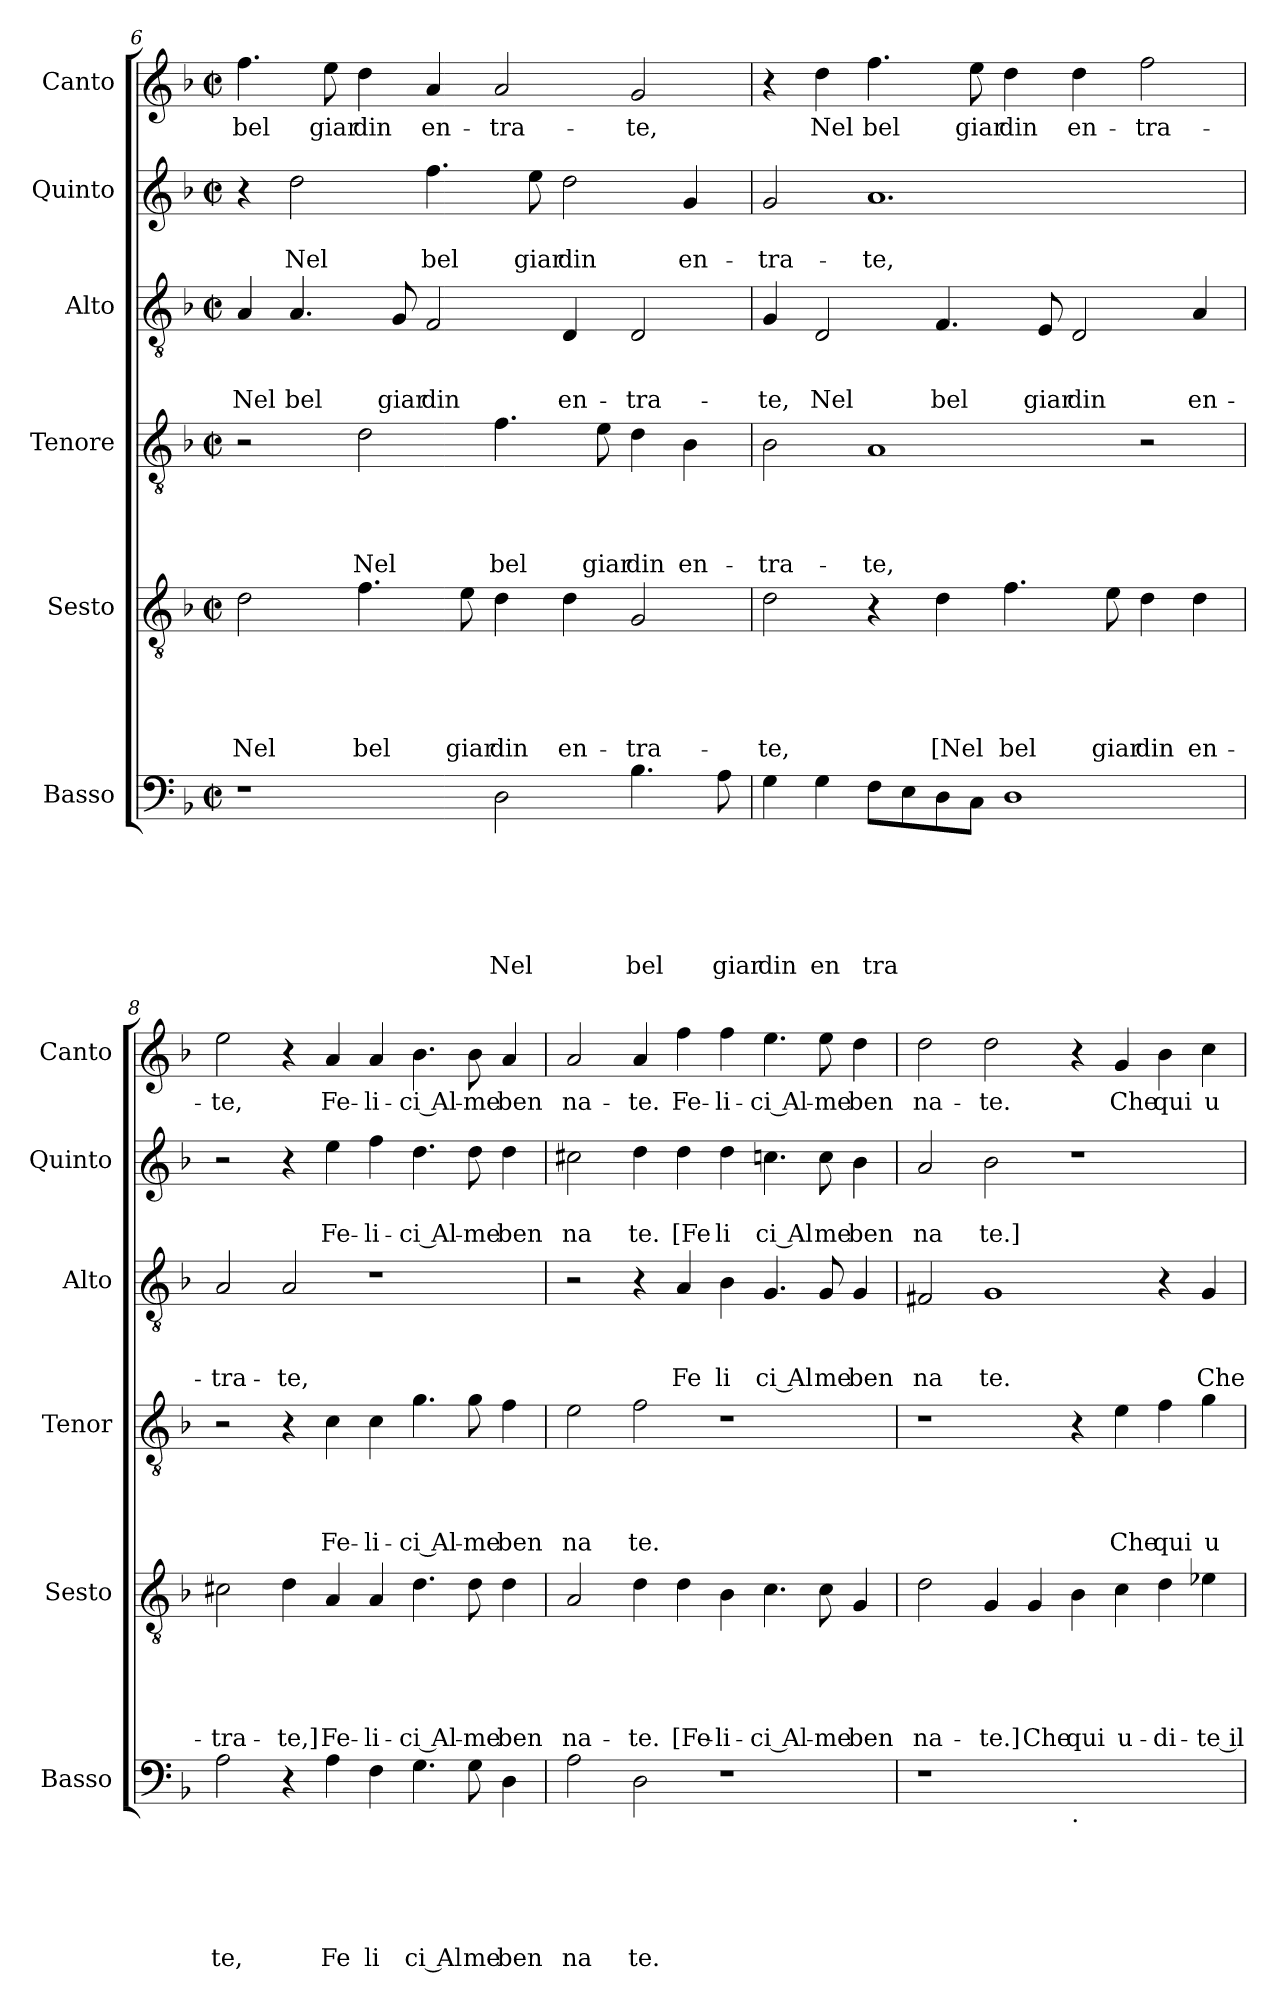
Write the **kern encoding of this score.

**kern	**text	**text	**text	**text	**text	**text	**kern	**text	**text	**text	**text	**text	**kern	**text	**text	**text	**text	**kern	**text	**text	**text	**kern	**text	**text	**kern	**text
*part6	*part6	*part6	*part6	*part6	*part6	*part6	*part5	*part5	*part5	*part5	*part5	*part5	*part4	*part4	*part4	*part4	*part4	*part3	*part3	*part3	*part3	*part2	*part2	*part2	*part1	*part1
*staff6	*staff6	*staff6	*staff6	*staff6	*staff6	*staff6	*staff5	*staff5	*staff5	*staff5	*staff5	*staff5	*staff4	*staff4	*staff4	*staff4	*staff4	*staff3	*staff3	*staff3	*staff3	*staff2	*staff2	*staff2	*staff1	*staff1
*I"Basso	*	*	*	*	*	*	*I"Sesto	*	*	*	*	*	*I"Tenore	*	*	*	*	*I"Alto	*	*	*	*I"Quinto	*	*	*I"Canto	*
*I'Basso	*	*	*	*	*	*	*I'Sesto	*	*	*	*	*	*I'Tenor	*	*	*	*	*I'Alto	*	*	*	*I'Quinto	*	*	*I'Canto	*
!!LO:LB:g=z
*clefF4	*	*	*	*	*	*	*clefGv2	*	*	*	*	*	*clefGv2	*	*	*	*	*clefGv2	*	*	*	*clefG2	*	*	*clefG2	*
*k[b-]	*	*	*	*	*	*	*k[b-]	*	*	*	*	*	*k[b-]	*	*	*	*	*k[b-]	*	*	*	*k[b-]	*	*	*k[b-]	*
*F:	*	*	*	*	*	*	*F:	*	*	*	*	*	*F:	*	*	*	*	*F:	*	*	*	*F:	*	*	*F:	*
*M2/2	*	*	*	*	*	*	*M2/2	*	*	*	*	*	*M2/2	*	*	*	*	*M2/2	*	*	*	*M2/2	*	*	*M2/2	*
*met(c|)	*	*	*	*	*	*	*met(c|)	*	*	*	*	*	*met(c|)	*	*	*	*	*met(c|)	*	*	*	*met(c|)	*	*	*met(c|)	*
=6	=6	=6	=6	=6	=6	=6	=6	=6	=6	=6	=6	=6	=6	=6	=6	=6	=6	=6	=6	=6	=6	=6	=6	=6	=6	=6
!	!	!	!	!	!	!	!	!	!	!	!	!LO:LY:b	!	!	!	!	!	!	!	!	!LO:LY:b	!	!	!	!	!LO:LY:b
1r	.	.	.	.	.	.	2d\	.	.	.	.	Nel	2r	.	.	.	.	4A/	.	.	Nel	4r	.	.	4.ff\	bel
!	!	!	!	!	!	!	!	!	!	!	!	!	!	!	!	!	!	!	!	!	!LO:LY:b	!	!	!LO:LY:b	!	!
.	.	.	.	.	.	.	.	.	.	.	.	.	.	.	.	.	.	4.A/	.	.	bel	2dd\	.	Nel	.	.
!	!	!	!	!	!	!	!	!	!	!	!	!	!	!	!	!	!	!	!	!	!	!	!	!	!	!LO:LY:b
.	.	.	.	.	.	.	.	.	.	.	.	.	.	.	.	.	.	.	.	.	.	.	.	.	8ee\	giar
!	!	!	!	!	!	!	!	!	!	!	!	!LO:LY:b	!	!	!	!	!LO:LY:b	!	!	!	!	!	!	!	!	!LO:LY:b
.	.	.	.	.	.	.	4.f\	.	.	.	.	bel	2d\	.	.	.	Nel	.	.	.	.	.	.	.	4dd\	din
!	!	!	!	!	!	!	!	!	!	!	!	!	!	!	!	!	!	!	!	!	!LO:LY:b	!	!	!	!	!
.	.	.	.	.	.	.	.	.	.	.	.	.	.	.	.	.	.	8G/	.	.	giar	.	.	.	.	.
!	!	!	!	!	!	!	!	!	!	!	!	!	!	!	!	!	!	!	!	!	!LO:LY:b	!	!	!LO:LY:b	!	!LO:LY:b
.	.	.	.	.	.	.	.	.	.	.	.	.	.	.	.	.	.	2F/	.	.	din	4.ff\	.	bel	4a/	en-
!	!	!	!	!	!	!	!	!	!	!	!	!LO:LY:b	!	!	!	!	!	!	!	!	!	!	!	!	!	!
.	.	.	.	.	.	.	8e\	.	.	.	.	giar	.	.	.	.	.	.	.	.	.	.	.	.	.	.
!	!	!	!	!	!	!LO:LY:b	!	!	!	!	!	!LO:LY:b	!	!	!	!	!LO:LY:b	!	!	!	!	!	!	!	!	!LO:LY:b
2D\	.	.	.	.	.	Nel	4d\	.	.	.	.	din	4.f\	.	.	.	bel	.	.	.	.	.	.	.	2a/	-tra-
!	!	!	!	!	!	!	!	!	!	!	!	!	!	!	!	!	!	!	!	!	!	!	!	!LO:LY:b	!	!
.	.	.	.	.	.	.	.	.	.	.	.	.	.	.	.	.	.	.	.	.	.	8ee\	.	giar	.	.
!	!	!	!	!	!	!	!	!	!	!	!	!LO:LY:b	!	!	!	!	!	!	!	!	!LO:LY:b	!	!	!LO:LY:b	!	!
.	.	.	.	.	.	.	4d\	.	.	.	.	en-	.	.	.	.	.	4D/	.	.	en-	2dd\	.	din	.	.
!	!	!	!	!	!	!	!	!	!	!	!	!	!	!	!	!	!LO:LY:b	!	!	!	!	!	!	!	!	!
.	.	.	.	.	.	.	.	.	.	.	.	.	8e\	.	.	.	giar	.	.	.	.	.	.	.	.	.
!	!	!	!	!	!	!LO:LY:b	!	!	!	!	!	!LO:LY:b	!	!	!	!	!LO:LY:b	!	!	!	!LO:LY:b	!	!	!	!	!LO:LY:b
4.B-\	.	.	.	.	.	bel	2G/	.	.	.	.	-tra-	4d\	.	.	.	din	2D/	.	.	-tra-	.	.	.	2g/	-te,
!	!	!	!	!	!	!	!	!	!	!	!	!	!	!	!	!	!LO:LY:b	!	!	!	!	!	!	!LO:LY:b	!	!
.	.	.	.	.	.	.	.	.	.	.	.	.	4B-\	.	.	.	en-	.	.	.	.	4g/	.	en-	.	.
!	!	!	!	!	!	!LO:LY:b	!	!	!	!	!	!	!	!	!	!	!	!	!	!	!	!	!	!	!	!
8A\	.	.	.	.	.	giar	.	.	.	.	.	.	.	.	.	.	.	.	.	.	.	.	.	.	.	.
=7	=7	=7	=7	=7	=7	=7	=7	=7	=7	=7	=7	=7	=7	=7	=7	=7	=7	=7	=7	=7	=7	=7	=7	=7	=7	=7
!	!	!	!	!	!	!LO:LY:b	!	!	!	!	!	!LO:LY:b	!	!	!	!	!LO:LY:b	!	!	!	!LO:LY:b	!	!	!LO:LY:b	!	!
4G\	.	.	.	.	.	din	2d\	.	.	.	.	-te,	2B-\	.	.	.	-tra-	4G/	.	.	-te,	2g/	.	-tra-	4r	.
!	!	!	!	!	!	!LO:LY:b	!	!	!	!	!	!	!	!	!	!	!	!	!	!	!LO:LY:b	!	!	!	!	!LO:LY:b
4G\	.	.	.	.	.	en	.	.	.	.	.	.	.	.	.	.	.	2D/	.	.	Nel	.	.	.	4dd\	Nel
!	!	!	!	!	!	!LO:LY:b	!	!	!	!	!	!	!	!	!	!	!LO:LY:b	!	!	!	!	!	!	!LO:LY:b	!	!LO:LY:b
8F\L	.	.	.	.	.	tra	4r	.	.	.	.	.	1A	.	.	.	-te,	.	.	.	.	1.a	.	-te,	4.ff\	bel
8E\	.	.	.	.	.	.	.	.	.	.	.	.	.	.	.	.	.	.	.	.	.	.	.	.	.	.
!	!	!	!	!	!	!	!	!	!	!	!	!LO:LY:b	!	!	!	!	!	!	!	!	!LO:LY:b	!	!	!	!	!
8D\	.	.	.	.	.	.	4d\	.	.	.	.	[Nel	.	.	.	.	.	4.F/	.	.	bel	.	.	.	.	.
!	!	!	!	!	!	!	!	!	!	!	!	!	!	!	!	!	!	!	!	!	!	!	!	!	!	!LO:LY:b
8C\J	.	.	.	.	.	.	.	.	.	.	.	.	.	.	.	.	.	.	.	.	.	.	.	.	8ee\	giar
!	!	!	!	!	!	!	!	!	!	!	!	!LO:LY:b	!	!	!	!	!	!	!	!	!	!	!	!	!	!LO:LY:b
1D	.	.	.	.	.	.	4.f\	.	.	.	.	bel	.	.	.	.	.	.	.	.	.	.	.	.	4dd\	din
!	!	!	!	!	!	!	!	!	!	!	!	!	!	!	!	!	!	!	!	!	!LO:LY:b	!	!	!	!	!
.	.	.	.	.	.	.	.	.	.	.	.	.	.	.	.	.	.	8E/	.	.	giar	.	.	.	.	.
!	!	!	!	!	!	!	!	!	!	!	!	!	!	!	!	!	!	!	!	!	!LO:LY:b	!	!	!	!	!LO:LY:b
.	.	.	.	.	.	.	.	.	.	.	.	.	.	.	.	.	.	2D/	.	.	din	.	.	.	4dd\	en-
!	!	!	!	!	!	!	!	!	!	!	!	!LO:LY:b	!	!	!	!	!	!	!	!	!	!	!	!	!	!
.	.	.	.	.	.	.	8e\	.	.	.	.	giar	.	.	.	.	.	.	.	.	.	.	.	.	.	.
!	!	!	!	!	!	!	!	!	!	!	!	!LO:LY:b	!	!	!	!	!	!	!	!	!	!	!	!	!	!LO:LY:b
.	.	.	.	.	.	.	4d\	.	.	.	.	din	2r	.	.	.	.	.	.	.	.	.	.	.	2ff\	-tra-
!	!	!	!	!	!	!	!	!	!	!	!	!LO:LY:b	!	!	!	!	!	!	!	!	!LO:LY:b	!	!	!	!	!
.	.	.	.	.	.	.	4d\	.	.	.	.	en-	.	.	.	.	.	4A/	.	.	en-	.	.	.	.	.
=8	=8	=8	=8	=8	=8	=8	=8	=8	=8	=8	=8	=8	=8	=8	=8	=8	=8	=8	=8	=8	=8	=8	=8	=8	=8	=8
!	!	!	!	!	!	!LO:LY:b	!	!	!	!	!	!LO:LY:b	!	!	!	!	!	!	!	!	!LO:LY:b	!	!	!	!	!LO:LY:b
2A\	.	.	.	.	.	te,	2c#X\	.	.	.	.	-tra-	2r	.	.	.	.	2A/	.	.	-tra-	2r	.	.	2ee\	-te,
!	!	!	!	!	!	!	!	!	!	!	!	!LO:LY:b	!	!	!	!	!	!	!	!	!LO:LY:b	!	!	!	!	!
4r	.	.	.	.	.	.	4d\	.	.	.	.	-te,]	4r	.	.	.	.	2A/	.	.	-te,	4r	.	.	4r	.
!	!	!	!	!	!	!LO:LY:b	!	!	!	!	!	!LO:LY:b	!	!	!	!	!LO:LY:b	!	!	!	!	!	!	!LO:LY:b	!	!LO:LY:b
4A\	.	.	.	.	.	Fe	4A/	.	.	.	.	Fe-	4c\	.	.	.	Fe-	.	.	.	.	4ee\	.	Fe-	4a/	Fe-
!	!	!	!	!	!	!LO:LY:b	!	!	!	!	!	!LO:LY:b	!	!	!	!	!LO:LY:b	!	!	!	!	!	!	!LO:LY:b	!	!LO:LY:b
4F\	.	.	.	.	.	li	4A/	.	.	.	.	-li-	4c\	.	.	.	-li-	1r	.	.	.	4ff\	.	-li-	4a/	-li-
!	!	!	!	!	!	!LO:LY:b:rj	!	!	!	!	!	!LO:LY:b:rj	!	!	!	!	!LO:LY:b:rj	!	!	!	!	!	!	!LO:LY:b:rj	!	!LO:LY:b:rj
4.G\	.	.	.	.	.	ci Al	4.d\	.	.	.	.	-ci Al-	4.g\	.	.	.	-ci Al-	.	.	.	.	(4.dd\	.	-ci Al-	4.b-\	-ci Al-
!	!	!	!	!	!	!LO:LY:b	!	!	!	!	!	!LO:LY:b	!	!	!	!	!LO:LY:b	!	!	!	!	!	!	!LO:LY:b	!	!LO:LY:b
8G\	.	.	.	.	.	me	8d\	.	.	.	.	-me	8g\	.	.	.	-me	.	.	.	.	8dd\	.	-me	8b-\	-me
!	!	!	!	!	!	!LO:LY:b	!	!	!	!	!	!LO:LY:b	!	!	!	!	!LO:LY:b	!	!	!	!	!	!	!LO:LY:b	!	!LO:LY:b
4D\	.	.	.	.	.	ben	4d\	.	.	.	.	ben	4f\	.	.	.	ben	.	.	.	.	4dd\	.	ben	4a/	ben
!!LO:PB:g=z
=9	=9	=9	=9	=9	=9	=9	=9	=9	=9	=9	=9	=9	=9	=9	=9	=9	=9	=9	=9	=9	=9	=9	=9	=9	=9	=9
!	!	!	!	!	!	!LO:LY:b	!	!	!	!	!	!LO:LY:b	!	!	!	!	!LO:LY:b	!	!	!	!	!	!	!LO:LY:b	!	!LO:LY:b
2A\	.	.	.	.	.	na	2A/	.	.	.	.	na-	2e\	.	.	.	na	2r	.	.	.	2cc#X\	.	na	2a/	na-
!	!	!	!	!	!	!LO:LY:b	!	!	!	!	!	!LO:LY:b	!	!	!	!	!LO:LY:b	!	!	!	!	!	!	!LO:LY:b	!	!LO:LY:b
2D\	.	.	.	.	.	te.	4d\	.	.	.	.	-te.	2f\	.	.	.	te.	4r	.	.	.	4dd\	.	te.	4a/	-te.
!	!	!	!	!	!	!	!	!	!	!	!	!LO:LY:b	!	!	!	!	!	!	!	!	!LO:LY:b	!	!	!LO:LY:b	!	!LO:LY:b
.	.	.	.	.	.	.	4d\	.	.	.	.	[Fe-	.	.	.	.	.	4A/	.	.	Fe	4dd\	.	[Fe	4ff\	Fe-
!	!	!	!	!	!	!	!	!	!	!	!	!LO:LY:b	!	!	!	!	!	!	!	!	!LO:LY:b	!	!	!LO:LY:b	!	!LO:LY:b
1r	.	.	.	.	.	.	4B-\	.	.	.	.	-li-	1r	.	.	.	.	4B-\	.	.	li	4dd\	.	li	4ff\	-li-
!	!	!	!	!	!	!	!	!	!	!	!	!LO:LY:b:rj	!	!	!	!	!	!	!	!	!LO:LY:b:rj	!	!	!LO:LY:b:rj	!	!LO:LY:b:rj
.	.	.	.	.	.	.	4.c\	.	.	.	.	-ci Al-	.	.	.	.	.	(4.G/	.	.	ci Al	4.ccn\	.	ci Al	4.ee\	-ci Al-
!	!	!	!	!	!	!	!	!	!	!	!	!LO:LY:b	!	!	!	!	!	!	!	!	!LO:LY:b	!	!	!LO:LY:b	!	!LO:LY:b
.	.	.	.	.	.	.	8c\	.	.	.	.	-me	.	.	.	.	.	8G/	.	.	me	8cc\	.	me	8ee\	-me
!	!	!	!	!	!	!	!	!	!	!	!	!LO:LY:b	!	!	!	!	!	!	!	!	!LO:LY:b	!	!	!LO:LY:b	!	!LO:LY:b
.	.	.	.	.	.	.	4G/	.	.	.	.	ben	.	.	.	.	.	4G/	.	.	ben	4b-\	.	ben	4dd\	ben
=10	=10	=10	=10	=10	=10	=10	=10	=10	=10	=10	=10	=10	=10	=10	=10	=10	=10	=10	=10	=10	=10	=10	=10	=10	=10	=10
!	!	!	!	!	!	!	!	!	!	!	!	!LO:LY:b	!	!	!	!	!	!	!	!	!LO:LY:b	!	!	!LO:LY:b	!	!LO:LY:b
1r	.	.	.	.	.	.	2d\	.	.	.	.	na-	1r	.	.	.	.	2F#X/	.	.	na	2a/	.	na	2dd\	na-
!	!	!	!	!	!	!	!	!	!	!	!	!LO:LY:b	!	!	!	!	!	!	!	!	!LO:LY:b	!	!	!LO:LY:b	!	!LO:LY:b
.	.	.	.	.	.	.	4G/	.	.	.	.	-te.]	.	.	.	.	.	1G	.	.	te.	2b-\	.	te.]	2dd\	-te.
!	!	!	!	!	!	!	!	!	!	!	!	!LO:LY:b	!	!	!	!	!	!	!	!	!	!	!	!	!	!
.	.	.	.	.	.	.	4G/	.	.	.	.	Che	.	.	.	.	.	.	.	.	.	.	.	.	.	.
!LO:TX:b:t=.	!	!	!	!	!	!	!	!	!	!	!	!	!	!	!	!	!	!	!	!	!	!	!	!	!	!
!	!	!	!	!	!	!	!	!	!	!	!	!LO:LY:b	!	!	!	!	!	!	!	!	!	!	!	!	!	!
1ryy	.	.	.	.	.	.	4B-\	.	.	.	.	qui	4r	.	.	.	.	.	.	.	.	1r	.	.	4r	.
!	!	!	!	!	!	!	!	!	!	!	!	!LO:LY:b	!	!	!	!	!LO:LY:b	!	!	!	!	!	!	!	!	!LO:LY:b
.	.	.	.	.	.	.	4c\	.	.	.	.	u-	4e\	.	.	.	Che	.	.	.	.	.	.	.	4g/	Che
!	!	!	!	!	!	!	!	!	!	!	!	!LO:LY:b	!	!	!	!	!LO:LY:b	!	!	!	!	!	!	!	!	!LO:LY:b
.	.	.	.	.	.	.	4d\	.	.	.	.	-di-	4f\	.	.	.	qui	4r	.	.	.	.	.	.	4b-\	qui
!	!	!	!	!	!	!	!	!	!	!	!	!LO:LY:b:rj	!	!	!	!	!LO:LY:b	!	!	!	!LO:LY:b	!	!	!	!	!LO:LY:b
.	.	.	.	.	.	.	4e-X\	.	.	.	.	-te il	4g\	.	.	.	u	4G/	.	.	Che	.	.	.	4cc\	u-
=	=	=	=	=	=	=	=	=	=	=	=	=	=	=	=	=	=	=	=	=	=	=	=	=	=	=
*-	*-	*-	*-	*-	*-	*-	*-	*-	*-	*-	*-	*-	*-	*-	*-	*-	*-	*-	*-	*-	*-	*-	*-	*-	*-	*-
